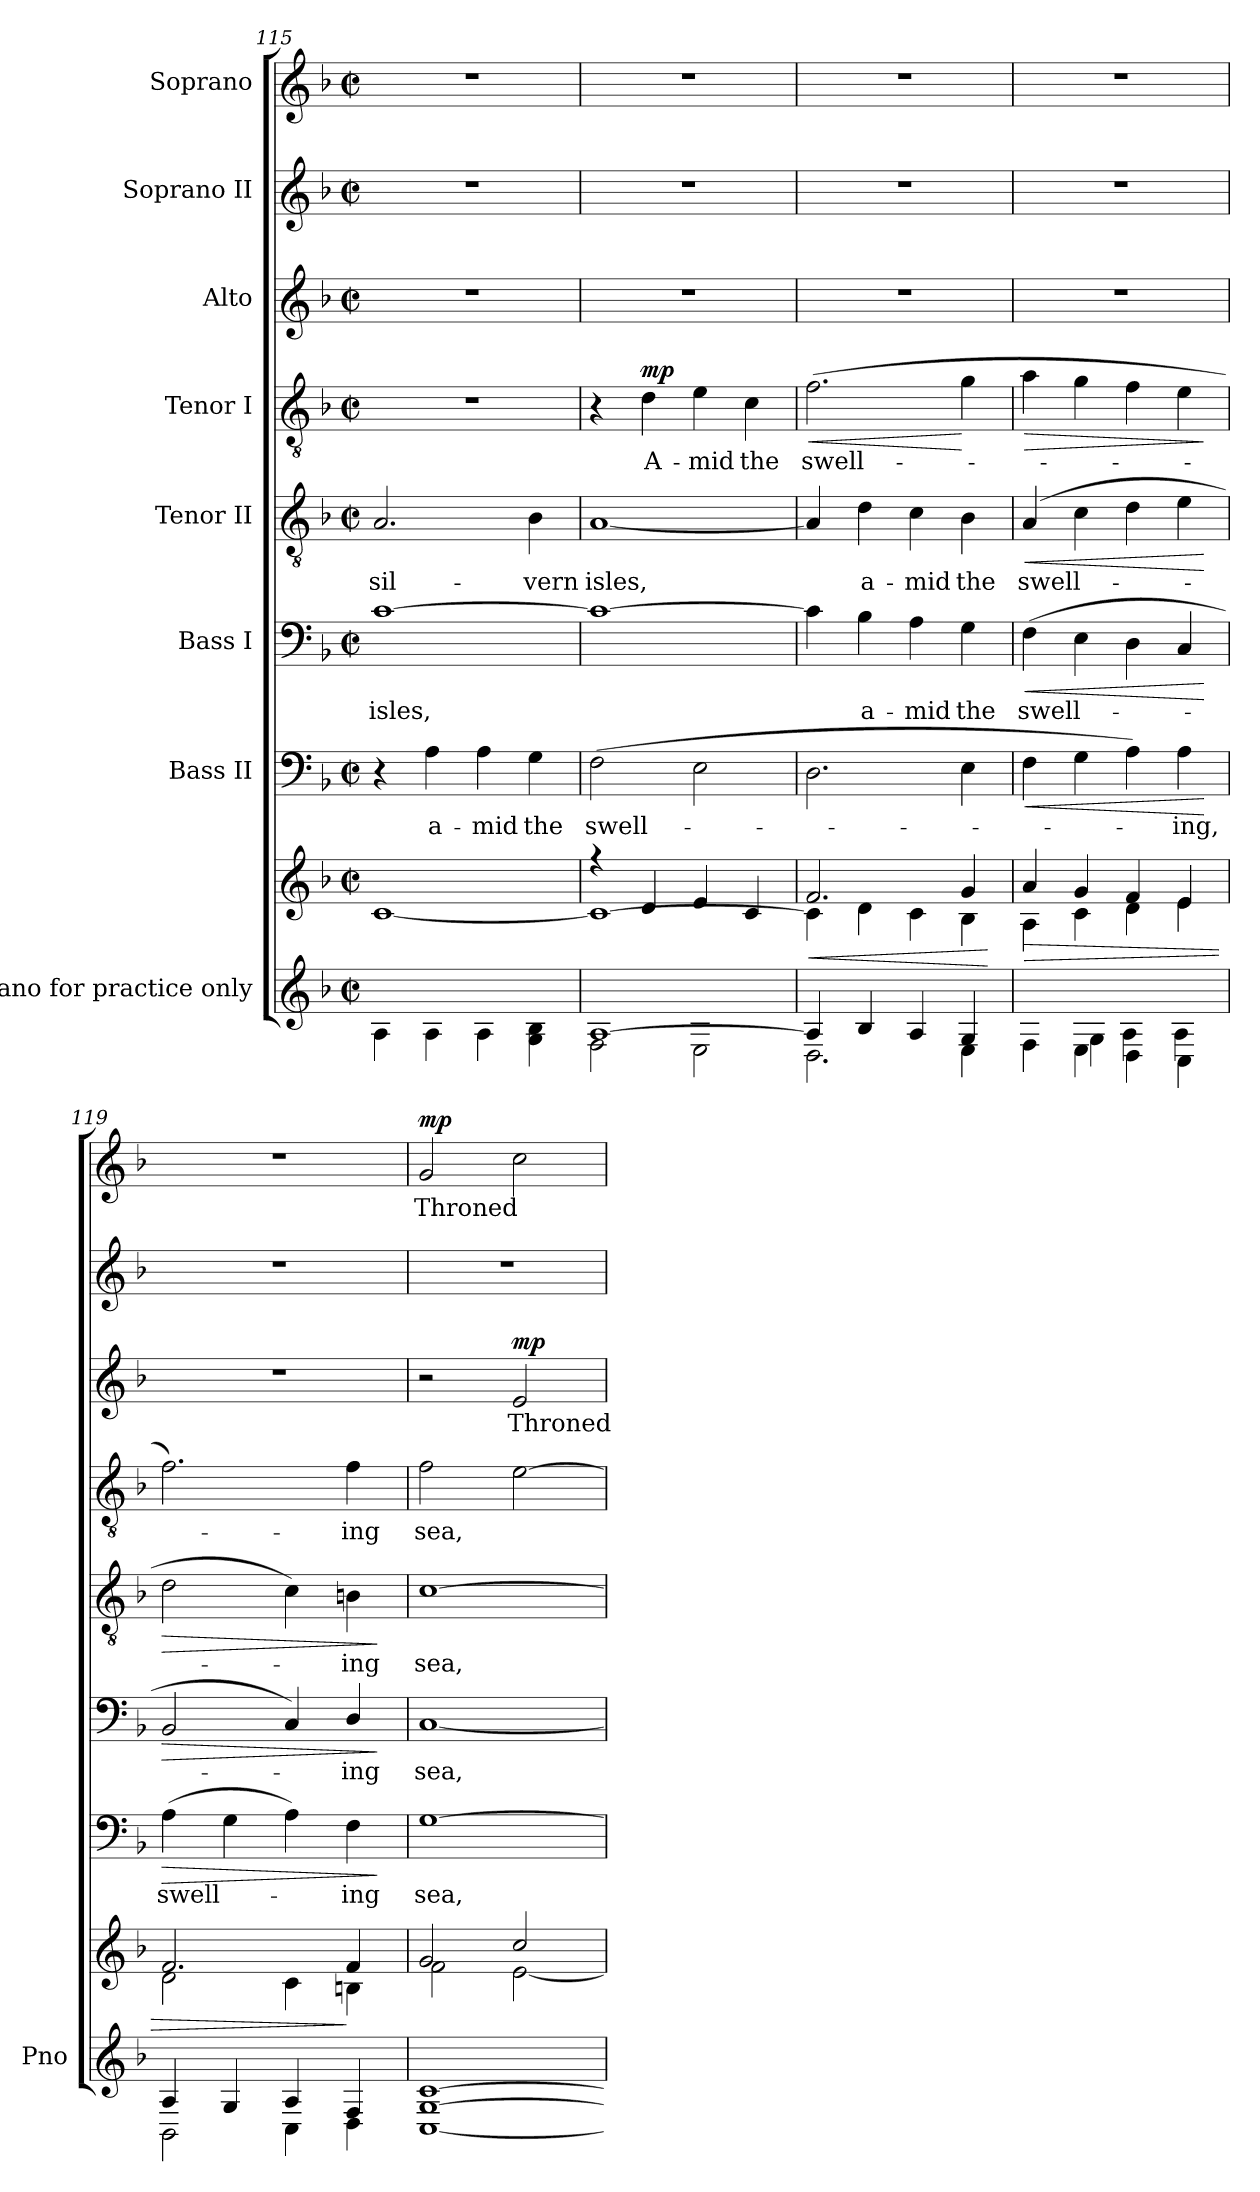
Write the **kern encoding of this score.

**kern	**kern	**dynam	**kern	**text	**dynam	**kern	**text	**dynam	**kern	**text	**dynam	**kern	**text	**dynam	**kern	**text	**dynam	**kern	**kern	**text	**dynam
*part8	*part8	*part8	*part7	*part7	*part7	*part6	*part6	*part6	*part5	*part5	*part5	*part4	*part4	*part4	*part3	*part3	*part3	*part2	*part1	*part1	*part1
*staff9	*staff8	*staff8/9	*staff7	*staff7	*staff7	*staff6	*staff6	*staff6	*staff5	*staff5	*staff5	*staff4	*staff4	*staff4	*staff3	*staff3	*staff3	*staff2	*staff1	*staff1	*staff1
*I"Piano for practice only	*	*	*I"Bass II	*	*	*I"Bass I	*	*	*I"Tenor II	*	*	*I"Tenor I	*	*	*I"Alto	*	*	*I"Soprano II	*I"Soprano	*	*
*I'Pno	*	*	*	*	*	*	*	*	*	*	*	*	*	*	*	*	*	*	*	*	*
*clefG2	*clefG2	*	*clefF4	*	*	*clefF4	*	*	*clefGv2	*	*	*clefGv2	*	*	*clefG2	*	*	*clefG2	*clefG2	*	*
*k[b-]	*k[b-]	*	*k[b-]	*	*	*k[b-]	*	*	*k[b-]	*	*	*k[b-]	*	*	*k[b-]	*	*	*k[b-]	*k[b-]	*	*
*M2/2	*M2/2	*	*M2/2	*	*	*M2/2	*	*	*M2/2	*	*	*M2/2	*	*	*M2/2	*	*	*M2/2	*M2/2	*	*
*met(c|)	*met(c|)	*	*met(c|)	*	*	*met(c|)	*	*	*met(c|)	*	*	*met(c|)	*	*	*met(c|)	*	*	*met(c|)	*met(c|)	*	*
=115	=115	=115	=115	=115	=115	=115	=115	=115	=115	=115	=115	=115	=115	=115	=115	=115	=115	=115	=115	=115	=115
!	!	!	!	!	!	!	!LO:LY:b	!	!	!LO:LY:b	!	!	!	!	!	!	!	!	!	!	!
4A\	[1c	.	4r	.	.	[1c	isles,	.	2.A/	sil-	.	1r	.	.	1r	.	.	1r	1r	.	.
!	!	!	!	!LO:LY:b	!	!	!	!	!	!	!	!	!	!	!	!	!	!	!	!	!
4A\	.	.	4A\	a-	.	.	.	.	.	.	.	.	.	.	.	.	.	.	.	.	.
!	!	!	!	!LO:LY:b	!	!	!	!	!	!	!	!	!	!	!	!	!	!	!	!	!
4A\	.	.	4A\	-mid	.	.	.	.	.	.	.	.	.	.	.	.	.	.	.	.	.
!	!	!	!	!LO:LY:b	!	!	!	!	!	!LO:LY:b	!	!	!	!	!	!	!	!	!	!	!
4G\ 4B-\	.	.	4G\	the	.	.	.	.	4B-\	-vern	.	.	.	.	.	.	.	.	.	.	.
=116	=116	=116	=116	=116	=116	=116	=116	=116	=116	=116	=116	=116	=116	=116	=116	=116	=116	=116	=116	=116	=116
*^	*^	*	*	*	*	*	*	*	*	*	*	*	*	*	*	*	*	*	*	*	*
!	!	!	!	!	!	!LO:LY:b	!	!	!	!	!	!LO:LY:b	!	!	!	!	!	!	!	!	!	!	!
[1A	2F\	1c_	4rff	.	(>2F\	swell-	.	1c_	.	.	[1A	isles,	.	4r	.	.	1r	.	.	1r	1r	.	.
!	!	!	!	!	!	!	!	!	!	!	!	!	!	!	!LO:LY:b	!LO:DY:a	!	!	!	!	!	!	!
.	.	.	4d/	.	.	.	.	.	.	.	.	.	.	4d\	A-	mp	.	.	.	.	.	.	.
!	!	!	!	!	!	!	!	!	!	!	!	!	!	!	!LO:LY:b	!	!	!	!	!	!	!	!
.	2E\	.	4e/	.	2E\	.	.	.	.	.	.	.	.	4e\	-mid	.	.	.	.	.	.	.	.
!	!	!	!	!	!	!	!	!	!	!	!	!	!	!	!LO:LY:b	!	!	!	!	!	!	!	!
.	.	.	4c/	.	.	.	.	.	.	.	.	.	.	4c\	the	.	.	.	.	.	.	.	.
=117	=117	=117	=117	=117	=117	=117	=117	=117	=117	=117	=117	=117	=117	=117	=117	=117	=117	=117	=117	=117	=117	=117	=117
!	!	!	!	!LO:HP:b	!	!	!	!	!	!	!	!	!	!	!LO:LY:b	!LO:HP:b	!	!	!	!	!	!	!
4A/]	2.D\	4c\]	2.f/	<	2.D\	.	.	4c\]	.	.	4A/]	.	.	(>2.f\	swell-	<	1r	.	.	1r	1r	.	.
!	!	!	!	!	!	!	!	!	!LO:LY:b	!	!	!LO:LY:b	!	!	!	!	!	!	!	!	!	!	!
4B-/	.	4d\	.	.	.	.	.	4B-\	a-	.	4d\	a-	.	.	.	.	.	.	.	.	.	.	.
!	!	!	!	!	!	!	!	!	!LO:LY:b	!	!	!LO:LY:b	!	!	!	!	!	!	!	!	!	!	!
4A/	.	4c\	.	.	.	.	.	4A\	-mid	.	4c\	-mid	.	.	.	.	.	.	.	.	.	.	.
!	!	!	!	!	!	!	!	!	!LO:LY:b	!	!	!LO:LY:b	!	!	!	!	!	!	!	!	!	!	!
4G/	4E\	4B-\	4g/	.	4E\	.	.	4G\	the	.	4B-\	the	.	4g\	.	[	.	.	.	.	.	.	.
*v	*v	*	*	*	*	*	*	*	*	*	*	*	*	*	*	*	*	*	*	*	*	*	*
*	*v	*v	*	*	*	*	*	*	*	*	*	*	*	*	*	*	*	*	*	*	*	*
.	.	[	.	.	.	.	.	.	.	.	.	.	.	.	.	.	.	.	.	.	.
!!LO:LB:g=z
=118	=118	=118	=118	=118	=118	=118	=118	=118	=118	=118	=118	=118	=118	=118	=118	=118	=118	=118	=118	=118	=118
*^	*	*	*	*	*	*	*	*	*	*	*	*	*	*	*	*	*	*	*	*	*
!	!	!	!LO:HP:b	!	!	!LO:HP:b	!	!LO:LY:b	!LO:HP:b	!	!LO:LY:b	!LO:HP:b	!	!	!LO:HP:b	!	!	!	!	!	!	!
*	*	*^	*	*	*	*	*	*	*	*	*	*	*	*	*	*	*	*	*	*	*	*
4F\	4ryy	4a/	4A\	>	4F\	.	<	(>4F\	swell-	<	(>4A/	swell-	<	4a\	.	>	1r	.	.	1r	1r	.	.
4E\	4G\	4g/	4c\	.	4G\	.	.	4E\	.	.	4c\	.	.	4g\	.	.	.	.	.	.	.	.	.
4D\	4A\	4f/	4d\	.	4A\)	.	.	4D\	.	.	4d\	.	.	4f\	.	.	.	.	.	.	.	.	.
!	!	!	!	!	!	!LO:LY:b	!	!	!	!	!	!	!	!	!	!	!	!	!	!	!	!	!
4C\	4A\	4e/	4e\	.	4A\	ing,	.	4C/	.	.	4e\	.	.	4e\	.	.	.	.	.	.	.	.	.
*v	*v	*	*	*	*	*	*	*	*	*	*	*	*	*	*	*	*	*	*	*	*	*	*
*	*v	*v	*	*	*	*	*	*	*	*	*	*	*	*	*	*	*	*	*	*	*	*
.	.	.	.	.	[	.	.	[	.	.	[	.	.	]	.	.	.	.	.	.	.
=119	=119	=119	=119	=119	=119	=119	=119	=119	=119	=119	=119	=119	=119	=119	=119	=119	=119	=119	=119	=119	=119
*^	*^	*	*	*	*	*	*	*	*	*	*	*	*	*	*	*	*	*	*	*	*
!	!	!	!	!	!	!LO:LY:b	!LO:HP:b	!	!	!LO:HP:b	!	!	!LO:HP:b	!	!	!	!	!	!	!	!	!	!
2BB-\	4A/	2.f/	2d\	.	(>4A\	swell-	>	2BB-/	.	>	2d\	.	>	2.f\)	.	.	1r	.	.	1r	1r	.	.
.	4G/	.	.	.	4G\	.	.	.	.	.	.	.	.	.	.	.	.	.	.	.	.	.	.
4C\	4A/	.	4c\	.	4A\)	.	.	4C/)	.	.	4c\)	.	.	.	.	.	.	.	.	.	.	.	.
!	!	!	!	!	!	!LO:LY:b	!	!	!LO:LY:b	!	!	!LO:LY:b	!	!	!LO:LY:b	!	!	!	!	!	!	!	!
4D\	4F/	4f/	4Bn\	]	4F\	-ing	.	4D/	-ing	.	4Bn\	-ing	.	4f\	-ing	.	.	.	.	.	.	.	.
*v	*v	*	*	*	*	*	*	*	*	*	*	*	*	*	*	*	*	*	*	*	*	*	*
*	*v	*v	*	*	*	*	*	*	*	*	*	*	*	*	*	*	*	*	*	*	*	*
.	.	.	.	.	]	.	.	]	.	.	]	.	.	.	.	.	.	.	.	.	.
=120	=120	=120	=120	=120	=120	=120	=120	=120	=120	=120	=120	=120	=120	=120	=120	=120	=120	=120	=120	=120	=120
*^	*^	*	*	*	*	*	*	*	*	*	*	*	*	*	*	*	*	*	*	*	*
*	*^	*	*	*	*	*	*	*	*	*	*	*	*	*	*	*	*	*	*	*	*	*	*
!	!	!	!	!	!	!	!LO:LY:b	!	!	!LO:LY:b	!	!	!LO:LY:b	!	!	!LO:LY:b	!	!	!	!	!	!	!LO:LY:b	!LO:DY:a
[1c	[1C	[1G	2g/	2f\	.	[1G	sea,	.	[1C	sea,	.	[1c	sea,	.	2f\	sea,	.	2r	.	.	1r	2g/	Throned	mp
!	!	!	!	!	!	!	!	!	!	!	!	!	!	!	!	!	!	!	!LO:LY:b	!LO:DY:a	!	!	!	!
.	.	.	2cc/	[2e\	.	.	.	.	.	.	.	.	.	.	[2e\	.	.	2e/	Throned	mp	.	2cc\	.	.
*v	*v	*v	*	*	*	*	*	*	*	*	*	*	*	*	*	*	*	*	*	*	*	*	*	*
*	*v	*v	*	*	*	*	*	*	*	*	*	*	*	*	*	*	*	*	*	*	*	*
=	=	=	=	=	=	=	=	=	=	=	=	=	=	=	=	=	=	=	=	=	=
*-	*-	*-	*-	*-	*-	*-	*-	*-	*-	*-	*-	*-	*-	*-	*-	*-	*-	*-	*-	*-	*-
